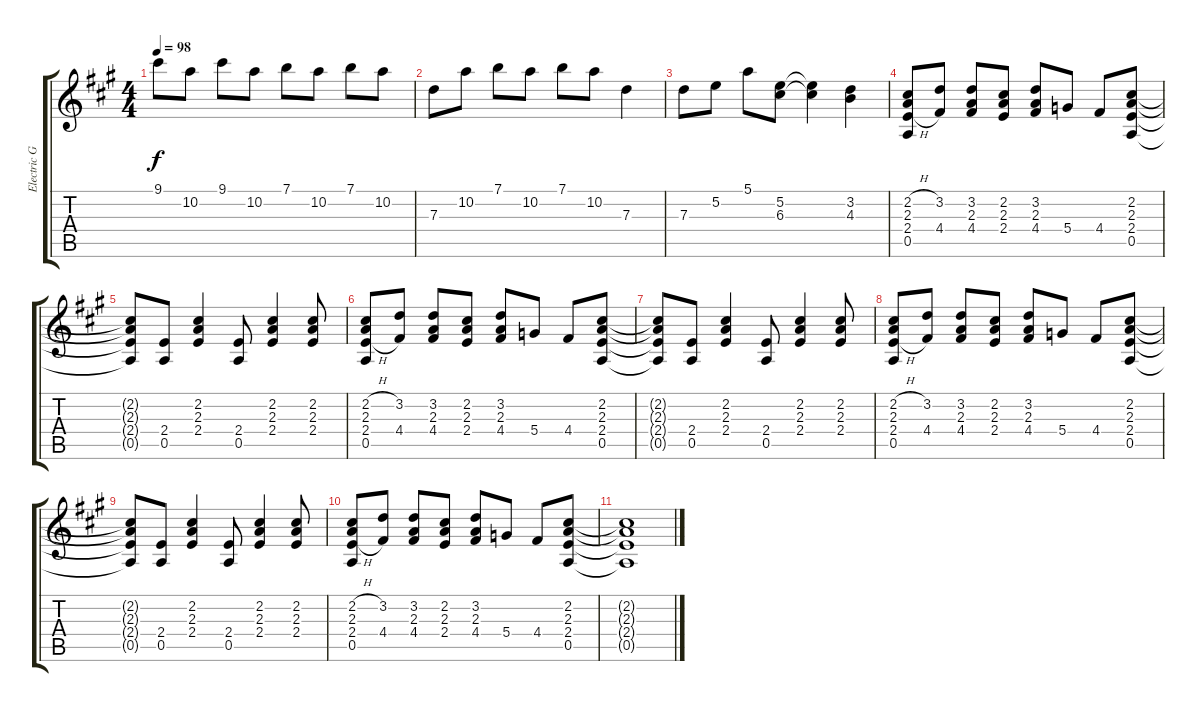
\track ("Electric Guitar 1" "Electric G") {instrument electricguitarclean}
\staff {score tabs}
\tuning (E4 B3 G3 D3 A2 E2) {hide}
\ts (4 4)
\tempo 98
\clef g2
\ks a
9.1.8{dy f} 10.2.8 9.1.8 10.2.8 7.1.8 10.2.8 7.1.8 10.2.8 |
7.3.8 10.2.8 7.1.8 10.2.8 7.1.8 10.2.8 7.3.4 |
7.3.8 5.2.8 5.1.8 (5.2 6.3).8 (5.2{t} 6.3{t}).4 (3.2 4.3).4 |
(2.2{h} 2.3 2.4{h} 0.5).8 (3.2 4.4).8 (3.2 2.3 4.4).8 (2.2 2.3 2.4).8 (3.2 2.3 4.4).8 5.4.8 4.4.8 (2.2 2.3 2.4 0.5).8 |
(2.2{t} 2.3{t} 2.4{t} 0.5{t}).8 (2.4 0.5).8 (2.2 2.3 2.4).4 (2.4 0.5).8 (2.2 2.3 2.4).4 (2.2 2.3 2.4).8 |
(2.2{h} 2.3 2.4{h} 0.5).8 (3.2 4.4).8 (3.2 2.3 4.4).8 (2.2 2.3 2.4).8 (3.2 2.3 4.4).8 5.4.8 4.4.8 (2.2 2.3 2.4 0.5).8 |
(2.2{t} 2.3{t} 2.4{t} 0.5{t}).8 (2.4 0.5).8 (2.2 2.3 2.4).4 (2.4 0.5).8 (2.2 2.3 2.4).4 (2.2 2.3 2.4).8 |
(2.2{h} 2.3 2.4{h} 0.5).8 (3.2 4.4).8 (3.2 2.3 4.4).8 (2.2 2.3 2.4).8 (3.2 2.3 4.4).8 5.4.8 4.4.8 (2.2 2.3 2.4 0.5).8 |
(2.2{t} 2.3{t} 2.4{t} 0.5{t}).8 (2.4 0.5).8 (2.2 2.3 2.4).4 (2.4 0.5).8 (2.2 2.3 2.4).4 (2.2 2.3 2.4).8 |
(2.2{h} 2.3 2.4{h} 0.5).8 (3.2 4.4).8 (3.2 2.3 4.4).8 (2.2 2.3 2.4).8 (3.2 2.3 4.4).8 5.4.8 4.4.8 (2.2 2.3 2.4 0.5).8 |
(2.2{t} 2.3{t} 2.4{t} 0.5{t}).1
